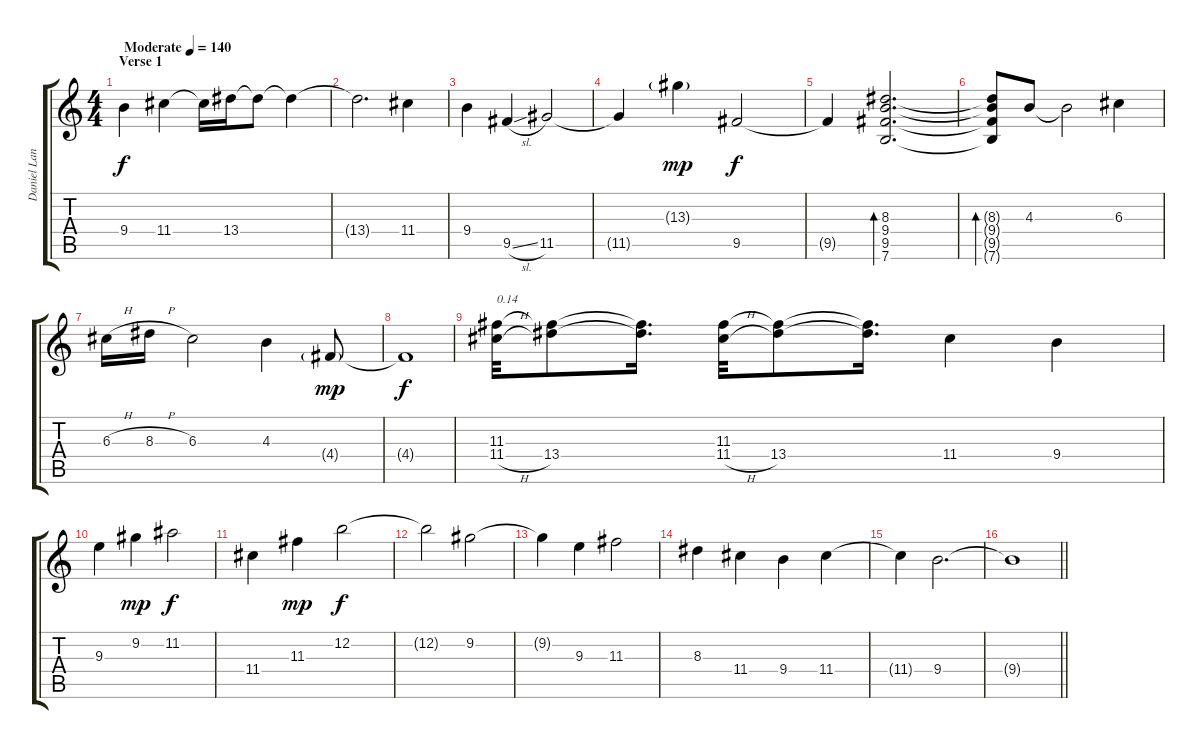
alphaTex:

\track ("Daniel Lanois " "Daniel Lan") {instrument electricguitarjazz}
\staff {score tabs}
\tuning (E4 B3 G3 D3 A2 E2) {hide}
\ts (4 4)
\section ("" "Verse 1")
\tempo (140 "Moderate")
\clef g2
\ks c
9.4.4{dy f instrument electricguitarjazz} 11.4.4 11.4{t}.16 13.4.16 13.4{t}.8 13.4{t}.4 |
13.4{t}.2{d} 11.4.4 |
9.4.4 9.5{sl}.4 11.5.2 |
11.5{t}.4 13.3{g}.4{dy mp} 9.5.2{dy f} |
9.5{t}.4 (8.3 9.4 9.5 7.6).2{d bd 480} |
(8.3{t} 9.4{t} 9.5{t} 7.6{t}).8{bd 480} 4.3.8 4.3{t}.2 6.3.4 |
6.3{h}.16 8.3{h}.16 6.3.2 4.3.4 4.4{g}.8{dy mp} |
4.4{t}.1{dy f} |
(11.3 11.4{h}).32{txt "0.14"} (11.3{t} 13.4).8 (11.3{t} 13.4{t}).16{d} (11.3 11.4{h}).32 (11.3{t} 13.4).8 (11.3{t} 13.4{t}).16{d} 11.4.4 9.4.4 |
9.3.4 9.2.4{dy mp} 11.2.2{dy f} |
11.4.4 11.3.4{dy mp} 12.2.2{dy f} |
12.2{t}.2 9.2.2 |
9.2{t}.4 9.3.4 11.3.2 |
8.3.4 11.4.4 9.4.4 11.4.4 |
11.4{t}.4 9.4.2{d} |
\barLineRight lightlight
9.4{t}.1
